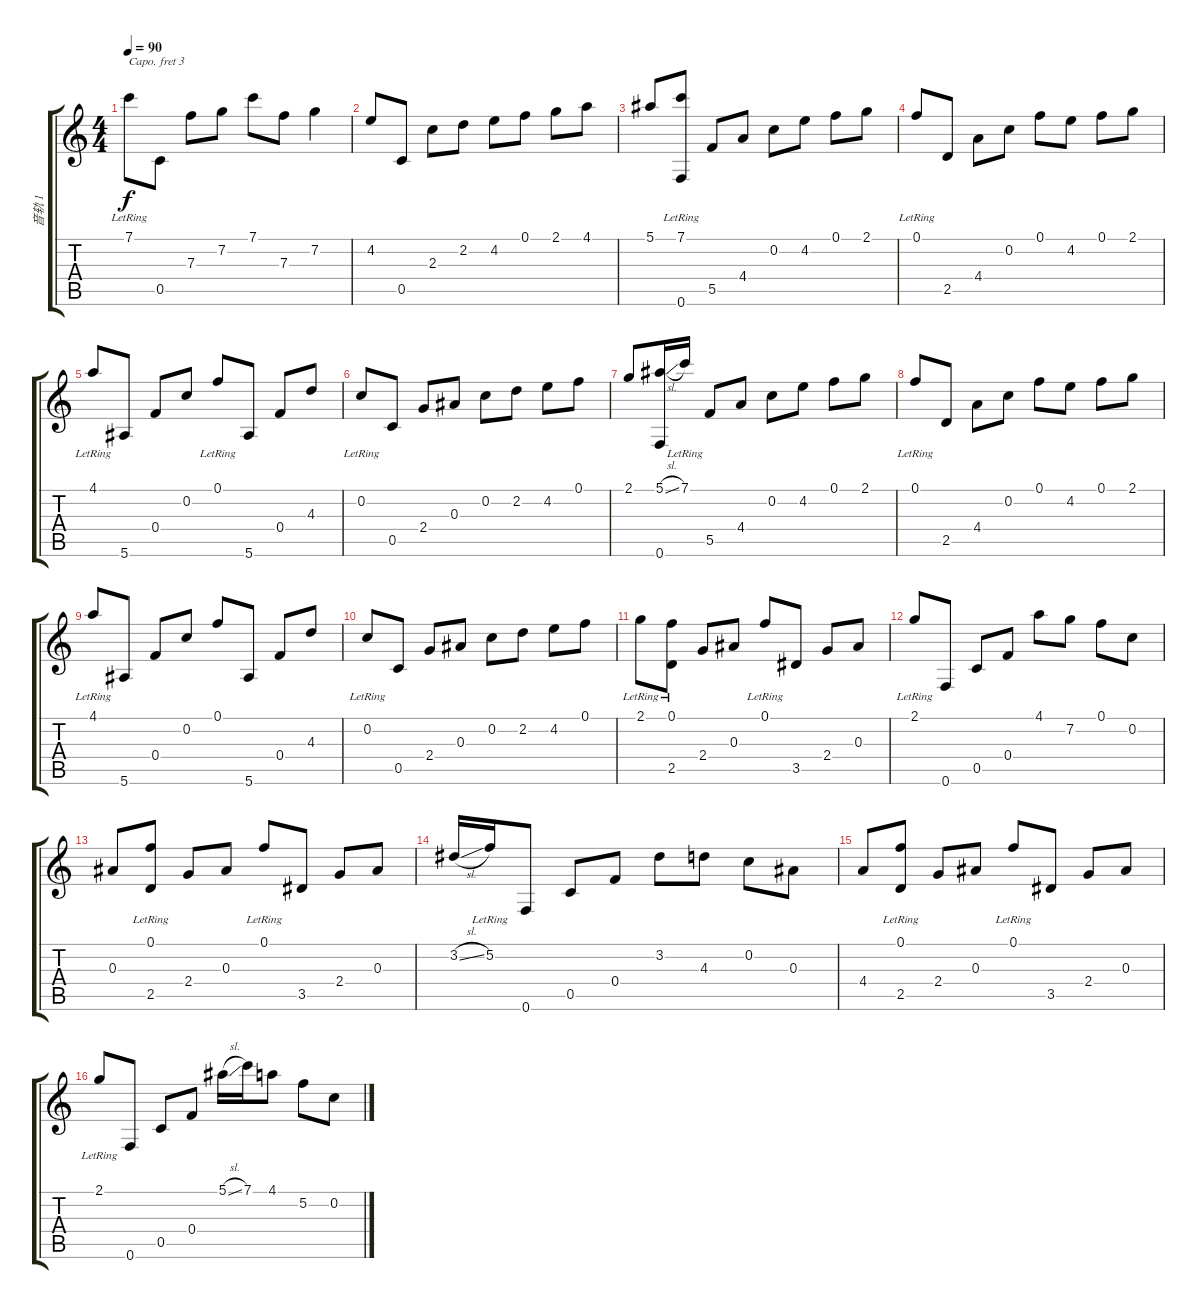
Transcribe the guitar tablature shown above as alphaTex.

\track ("音轨 1" "音轨 1") {instrument acousticguitarsteel}
\staff {score tabs}
\capo 3
\tuning (D4 A3 G3 D3 A2 D2) {hide}
\ts (4 4)
\tempo 90
\clef g2
\ks c
7.1{lr}.8{dy f} 0.5.8 7.3.8 7.2.8 7.1.8 7.3.8 7.2.4 |
4.2.8 0.5.8 2.3.8 2.2.8 4.2.8 0.1.8 2.1.8 4.1.8 |
5.1.8 (7.1{lr} 0.6).8 5.5.8 4.4.8 0.2.8 4.2.8 0.1.8 2.1.8 |
0.1{lr}.8 2.5.8 4.4.8 0.2.8 0.1.8 4.2.8 0.1.8 2.1.8 |
4.1{lr}.8 5.6.8 0.4.8 0.2.8 0.1{lr}.8 5.6.8 0.4.8 4.3.8 |
0.2{lr}.8 0.5.8 2.4.8 0.3.8 0.2.8 2.2.8 4.2.8 0.1.8 |
2.1.8 (5.1{sl} 0.6).16 7.1{lr}.16 5.5.8 4.4.8 0.2.8 4.2.8 0.1.8 2.1.8 |
0.1{lr}.8 2.5.8 4.4.8 0.2.8 0.1.8 4.2.8 0.1.8 2.1.8 |
4.1{lr}.8 5.6.8 0.4.8 0.2.8 0.1.8 5.6.8 0.4.8 4.3.8 |
0.2{lr}.8 0.5.8 2.4.8 0.3.8 0.2.8 2.2.8 4.2.8 0.1.8 |
2.1{lr}.8 (0.1{lr} 2.5).8 2.4.8 0.3.8 0.1{lr}.8 3.5.8 2.4.8 0.3.8 |
2.1{lr}.8 0.6.8 0.5.8 0.4.8 4.1.8 7.2.8 0.1.8 0.2.8 |
0.3.8 (0.1{lr} 2.5).8 2.4.8 0.3.8 0.1{lr}.8 3.5.8 2.4.8 0.3.8 |
3.2{sl}.16 5.2{lr}.16 0.6.8 0.5.8 0.4.8 3.2.8 4.3.8 0.2.8 0.3.8 |
4.4.8 (0.1{lr} 2.5).8 2.4.8 0.3.8 0.1{lr}.8 3.5.8 2.4.8 0.3.8 |
2.1{lr}.8 0.6.8 0.5.8 0.4.8 5.1{sl}.16 7.1.16 4.1.8 5.2.8 0.2.8
